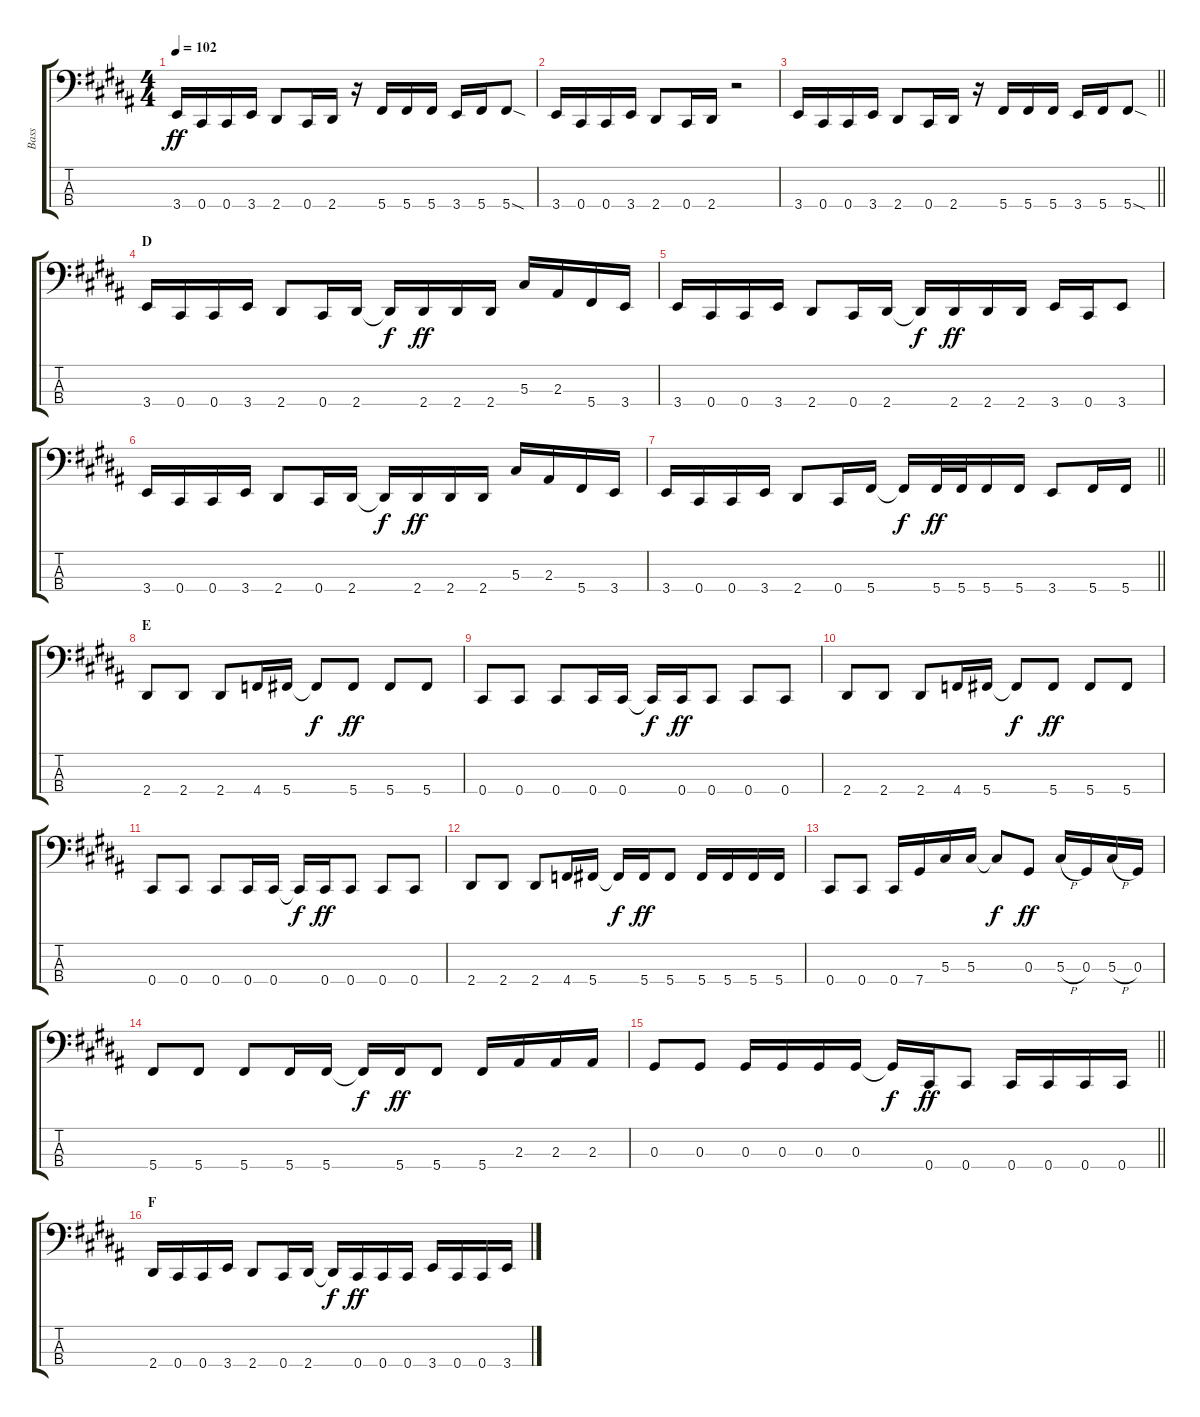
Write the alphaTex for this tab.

\track ("Bass" "Bass") {instrument electricbasspick}
\staff {score tabs}
\tuning (Gb2 Db2 Ab1 Db1) {hide}
\ts (4 4)
\tempo 102
\clef f4
\ks b
3.4.16{dy ff} 0.4.16 0.4.16 3.4.16 2.4.8 0.4.16 2.4.16 r.16 5.4.16 5.4.16 5.4.16 3.4.16 5.4.16 5.4{sod}.8 |
3.4.16 0.4.16 0.4.16 3.4.16 2.4.8 0.4.16 2.4.16 r.2 |
\barLineRight lightlight
3.4.16 0.4.16 0.4.16 3.4.16 2.4.8 0.4.16 2.4.16 r.16 5.4.16 5.4.16 5.4.16 3.4.16 5.4.16 5.4{sod}.8 |
\section ("" "D")
3.4.16 0.4.16 0.4.16 3.4.16 2.4.8 0.4.16 2.4.16 2.4{t}.16{dy f} 2.4.16{dy ff} 2.4.16 2.4.16 5.3.16 2.3.16 5.4.16 3.4.16 |
3.4.16 0.4.16 0.4.16 3.4.16 2.4.8 0.4.16 2.4.16 2.4{t}.16{dy f} 2.4.16{dy ff} 2.4.16 2.4.16 3.4.16 0.4.16 3.4.8 |
3.4.16 0.4.16 0.4.16 3.4.16 2.4.8 0.4.16 2.4.16 2.4{t}.16{dy f} 2.4.16{dy ff} 2.4.16 2.4.16 5.3.16 2.3.16 5.4.16 3.4.16 |
\barLineRight lightlight
3.4.16 0.4.16 0.4.16 3.4.16 2.4.8 0.4.16 5.4.16 5.4{t}.16{dy f} 5.4.32{dy ff} 5.4.32 5.4.16 5.4.16 3.4.8 5.4.16 5.4.16 |
\section ("" "E")
2.4.8 2.4.8 2.4.8 4.4.16 5.4.16 5.4{t}.8{dy f} 5.4.8{dy ff} 5.4.8 5.4.8 |
0.4.8 0.4.8 0.4.8 0.4.16 0.4.16 0.4{t}.16{dy f} 0.4.16{dy ff} 0.4.8 0.4.8 0.4.8 |
2.4.8 2.4.8 2.4.8 4.4.16 5.4.16 5.4{t}.8{dy f} 5.4.8{dy ff} 5.4.8 5.4.8 |
0.4.8 0.4.8 0.4.8 0.4.16 0.4.16 0.4{t}.16{dy f} 0.4.16{dy ff} 0.4.8 0.4.8 0.4.8 |
2.4.8 2.4.8 2.4.8 4.4.16 5.4.16 5.4{t}.16{dy f} 5.4.16{dy ff} 5.4.8 5.4.16 5.4.16 5.4.16 5.4.16 |
0.4.8 0.4.8 0.4.16 7.4.16 5.3.16 5.3.16 5.3{t}.8{dy f} 0.3.8{dy ff} 5.3{h}.16 0.3.16 5.3{h}.16 0.3.16 |
5.4.8 5.4.8 5.4.8 5.4.16 5.4.16 5.4{t}.16{dy f} 5.4.16{dy ff} 5.4.8 5.4.16 2.3.16 2.3.16 2.3.16 |
\barLineRight lightlight
0.3.8 0.3.8 0.3.16 0.3.16 0.3.16 0.3.16 0.3{t}.16{dy f} 0.4.16{dy ff} 0.4.8 0.4.16 0.4.16 0.4.16 0.4.16 |
\section ("" "F")
2.4.16 0.4.16 0.4.16 3.4.16 2.4.8 0.4.16 2.4.16 2.4{t}.16{dy f} 0.4.16{dy ff} 0.4.16 0.4.16 3.4.16 0.4.16 0.4.16 3.4.16
